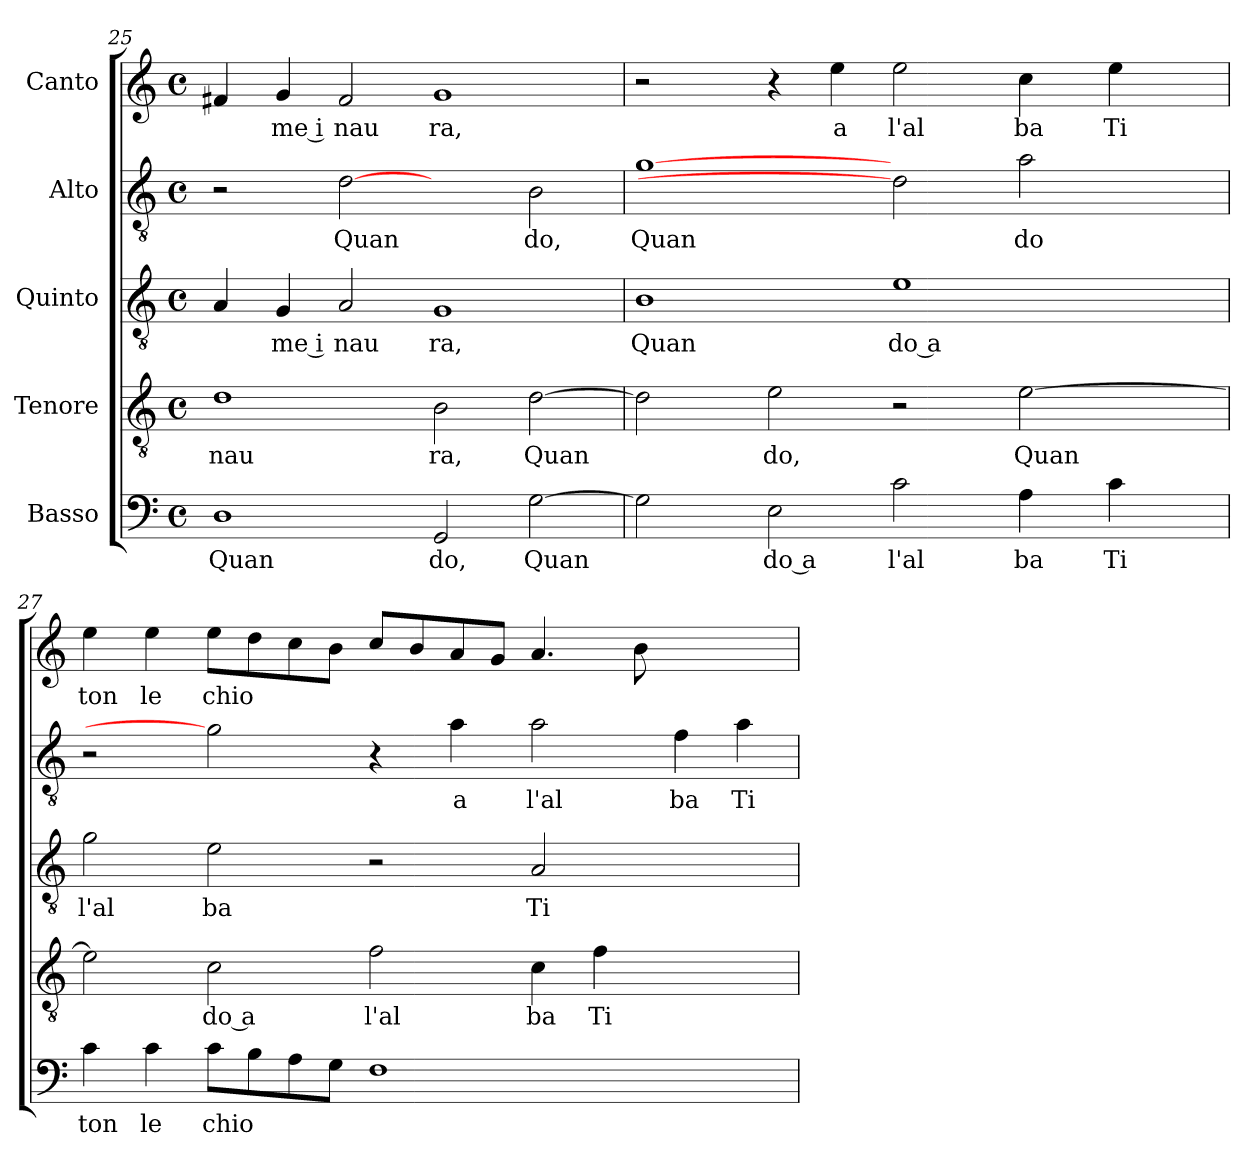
**kern	**text	**kern	**text	**kern	**text	**kern	**text	**kern	**text
*part5	*part5	*part4	*part4	*part3	*part3	*part2	*part2	*part1	*part1
*staff5	*staff5	*staff4	*staff4	*staff3	*staff3	*staff2	*staff2	*staff1	*staff1
*I"Basso	*	*I"Tenore	*	*I"Quinto	*	*I"Alto	*	*I"Canto	*
*clefF4	*	*clefGv2	*	*clefGv2	*	*clefGv2	*	*clefG2	*
*M4/4	*	*M4/4	*	*M4/4	*	*M4/4	*	*M4/4	*
*met(c)	*	*met(c)	*	*met(c)	*	*met(c)	*	*met(c)	*
=25	=25	=25	=25	=25	=25	=25	=25	=25	=25
!	!LO:LY:b:cj	!	!LO:LY:b:cj	!	!	!	!	!	!
1D	Quan	1d	nau	4A/	.	2r	.	4f#X/	.
!	!	!	!	!	!LO:LY:b:cj	!	!	!	!LO:LY:b:cj
.	.	.	.	4G/	me i	.	.	4g/	me i
!	!	!	!	!	!LO:LY:b:cj	!	!LO:LY:b:cj	!	!LO:LY:b:cj
.	.	.	.	2A/	nau	[2d	Quan	2f#/	nau
!	!LO:LY:b:cj	!	!LO:LY:b:cj	!	!LO:LY:b:cj	!	!	!	!LO:LY:b:cj
2GG/	do,	2B\	ra,	1G	ra,	2ryy	.	1g	ra,
!	!LO:LY:b	!	!LO:LY:b	!	!	!	!LO:LY:b:cj	!	!
[>2G\	Quan	[>2d\	Quan	.	.	2B\	do,	.	.
!!LO:LB:g=z
=26	=26	=26	=26	=26	=26	=26	=26	=26	=26
!	!	!	!	!	!LO:LY:b:cj	!	!LO:LY:b:cj	!	!
*^	*	*^	*	*	*	*	*	*	*
2G\]	32.ryy	.	2d\]	16ryy	.	1B	Quan	[1g	Quan	2r	.
.	1ryy	.	.	.	.	.	.	.	.	.	.
.	.	.	.	64ryy	.	.	.	.	.	.	.
.	.	.	.	1ryy	.	.	.	.	.	.	.
!	!	!LO:LY:b:rj	!	!	!LO:LY:b:cj	!	!	!	!	!	!
2E\	.	do a	2e\	.	do,	.	.	.	.	4r	.
!	!	!	!	!	!	!	!	!	!	!	!LO:LY:b:cj
.	.	.	.	.	.	.	.	.	.	4ee\	a
!	!	!LO:LY:b:cj	!	!	!	!	!LO:LY:b:rj	!	!	!	!LO:LY:b:cj
2c\	.	l'al	2r	.	.	1e	do a	2d]	.	2ee\	l'al
.	2ryy	.	.	.	.	.	.	.	.	.	.
.	.	.	.	2ryy	.	.	.	.	.	.	.
!	!	!LO:LY:b:cj	!	!	!LO:LY:b	!	!	!	!LO:LY:b:cj	!	!LO:LY:b:cj
4A\	.	ba	[>2e\	.	Quan	.	.	2a\	do	4cc\	ba
.	4ryy	.	.	.	.	.	.	.	.	.	.
.	.	.	.	4ryy	.	.	.	.	.	.	.
!	!	!LO:LY:b:cj	!	!	!	!	!	!	!	!	!LO:LY:b:cj
4c\	.	Ti	.	.	.	.	.	.	.	4ee\	Ti
.	8ryy	.	.	.	.	.	.	.	.	.	.
.	.	.	.	8ryy	.	.	.	.	.	.	.
.	16ryy	.	.	.	.	.	.	.	.	.	.
.	.	.	.	32.ryy	.	.	.	.	.	.	.
.	64ryy	.	.	.	.	.	.	.	.	.	.
=27	=27	=27	=27	=27	=27	=27	=27	=27	=27	=27	=27
!	!	!LO:LY:b:cj	!	!	!	!	!LO:LY:b:cj	!	!	!	!LO:LY:b:cj
*v	*v	*	*	*	*	*	*	*	*	*	*
*	*	*v	*v	*	*	*	*	*	*	*
4c\	ton	2e\]	.	2g\	l'al	2r	.	4ee\	ton
!	!LO:LY:b:cj	!	!	!	!	!	!	!	!LO:LY:b:cj
4c\	le	.	.	.	.	.	.	4ee\	le
!	!LO:LY:b	!	!LO:LY:b:rj	!	!LO:LY:b:cj	!	!	!	!LO:LY:b
8c\L	chio	(<2c\	do a	2e\	ba	2g]	.	8ee\L	chio
8B\)	.	.	.	.	.	.	.	8dd\	.
8A\	.	.	.	.	.	.	.	8cc\	.
8G\J	.	.	.	.	.	.	.	8b\J	.
!	!	!	!LO:LY:b:cj	!	!	!	!	!	!
1F	.	2f\	l'al	2r	.	4r	.	8cc/L	.
.	.	.	.	.	.	.	.	8b/	.
!	!	!	!	!	!	!	!LO:LY:b:cj	!	!
.	.	.	.	.	.	4a\	a	8a/	.
.	.	.	.	.	.	.	.	8g/J	.
!	!	!	!LO:LY:b:cj	!	!LO:LY:b:cj	!	!LO:LY:b:cj	!	!
.	.	4c\	ba	2A/	Ti	2a\	l'al	4.a/	.
!	!	!	!LO:LY:b:cj	!	!	!	!	!	!
.	.	4f\	Ti	.	.	.	.	.	.
.	.	.	.	.	.	.	.	8b\	.
!	!	!	!	!	!	!	!LO:LY:b:cj	!	!
2ryy	.	2ryy	.	2ryy	.	4f\	ba	2ryy	.
!	!	!	!	!	!	!	!LO:LY:b:cj	!	!
.	.	.	.	.	.	4a\	Ti	.	.
=	=	=	=	=	=	=	=	=	=
*-	*-	*-	*-	*-	*-	*-	*-	*-	*-
